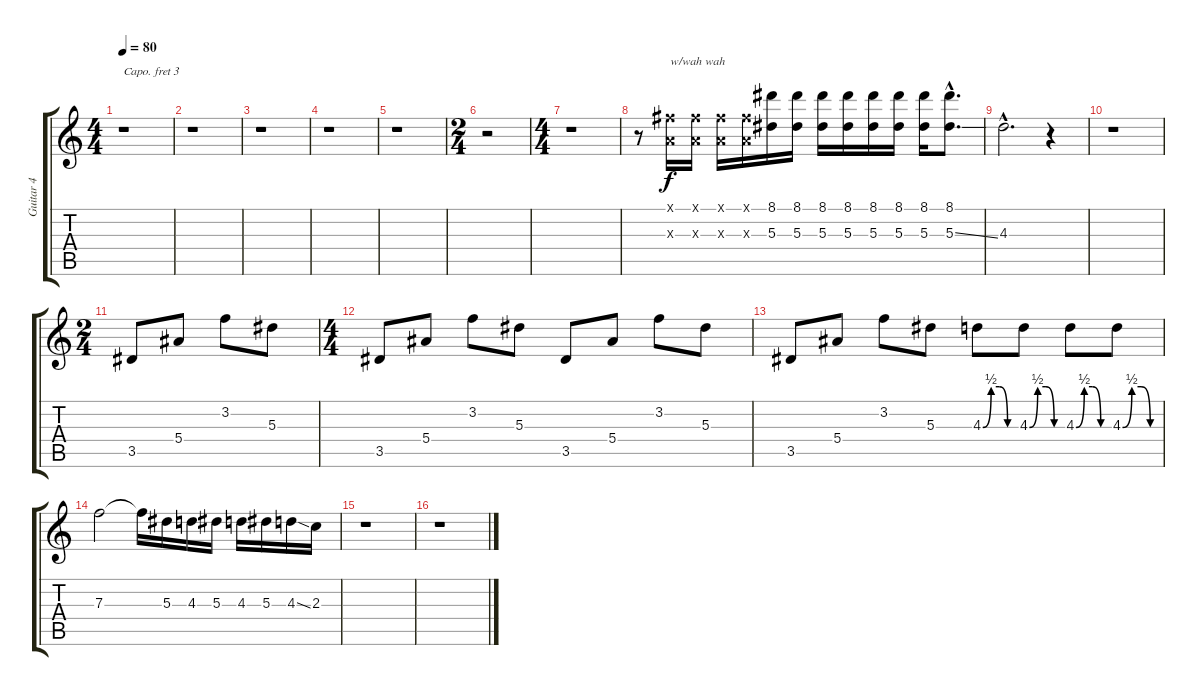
\track ("Guitar 4" "Guitar 4") {instrument overdrivenguitar}
\staff {score tabs}
\capo 3
\tuning (E4 B3 G3 D3 A2 D2) {hide}
\ts (4 4)
\tempo 80
\clef g2
\ks c
r.1{dy f} |
r.1 |
r.1 |
r.1 |
r.1 |
\ts (2 4)
r.2 |
\ts (4 4)
r.1 |
r.8 (-1.1{x} -1.3{x}).16{txt "w/wah wah"} (-1.1{x} -1.3{x}).16 (-1.1{x} -1.3{x}).16 (-1.1{x} -1.3{x}).16 (8.1 5.3).16 (8.1 5.3).16 (8.1 5.3).16 (8.1 5.3).16 (8.1 5.3).16 (8.1 5.3).16 (8.1 5.3).16 (8.1{hac} 5.3{ss hac}).8{d} |
4.3{hac}.2{d} r.4 |
r.1 |
\ts (2 4)
3.5.8 5.4.8 3.2.8 5.3.8 |
\ts (4 4)
3.5.8 5.4.8 3.2.8 5.3.8 3.5.8 5.4.8 3.2.8 5.3.8 |
3.5.8 5.4.8 3.2.8 5.3.8 4.3{be (custom 0 0 15 2 30 2 45 0 60 0)}.8 4.3{be (custom 0 0 15 2 30 2 45 0 60 0)}.8 4.3{be (custom 0 0 15 2 30 2 45 0 60 0)}.8 4.3{be (custom 0 0 15 2 30 2 45 0 60 0)}.8 |
7.3.2 7.3{t}.16 5.3.16 4.3.16 5.3.16 4.3.16 5.3.16 4.3{ss}.16 2.3.16 |
r.1 |
r.1
